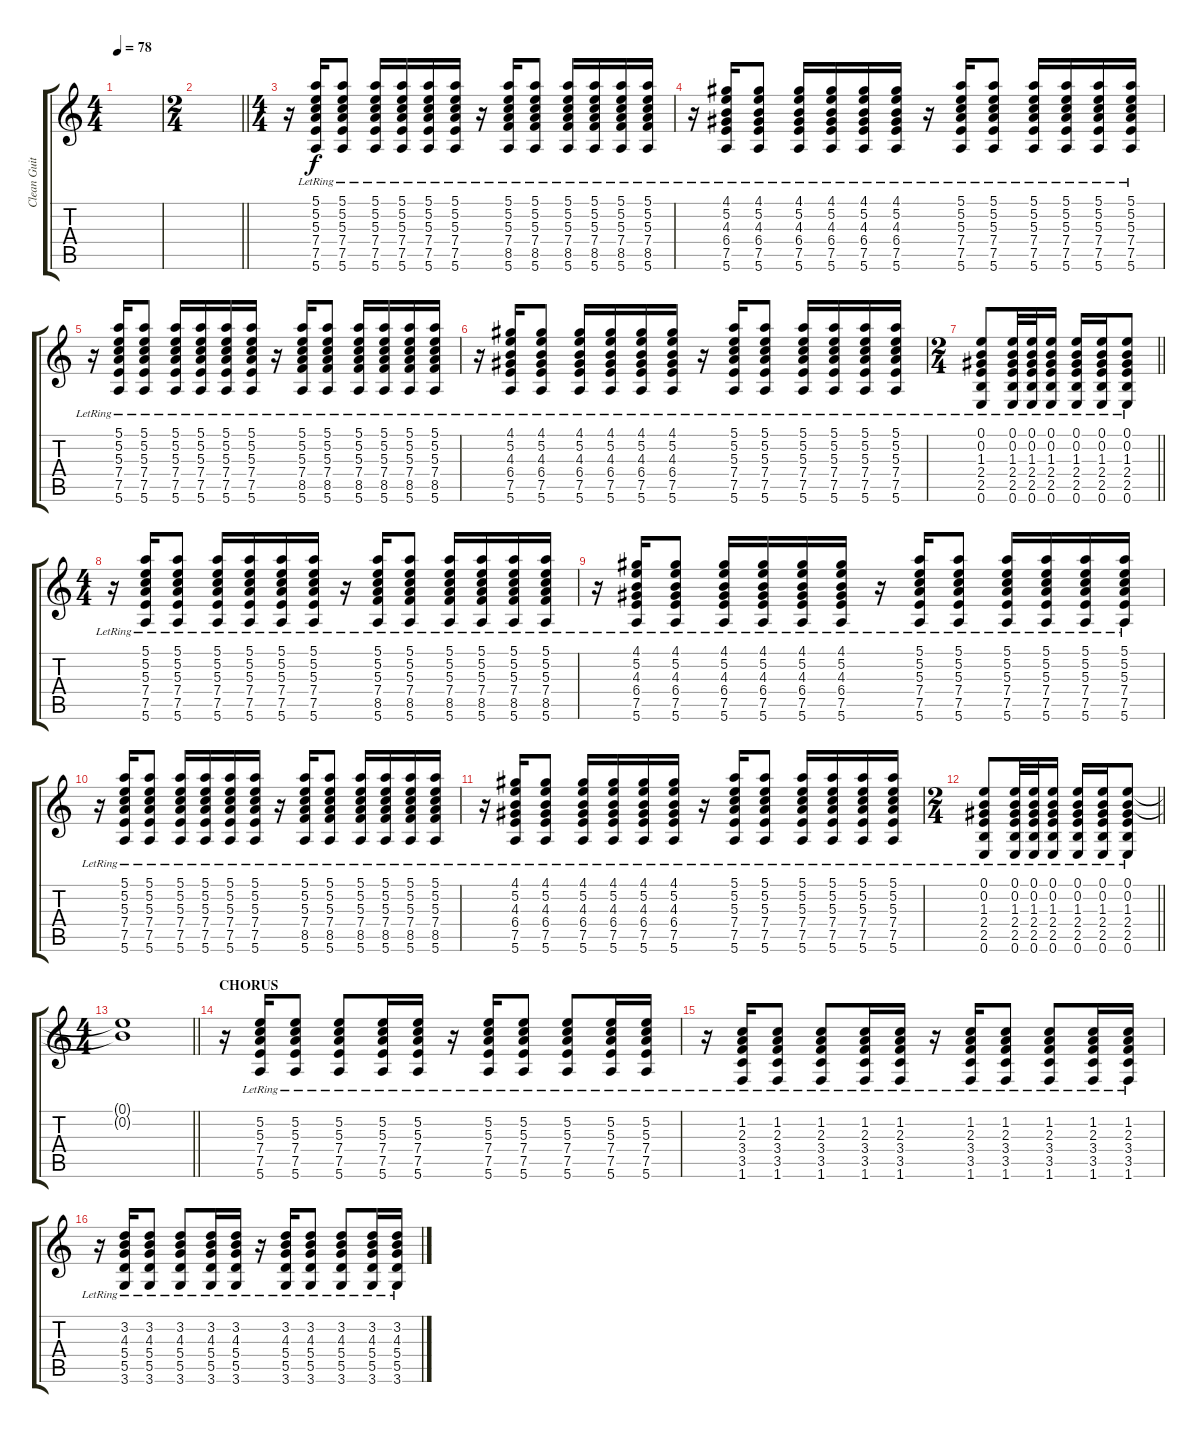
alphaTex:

\track ("Clean Guitar" "Clean Guit") {instrument electricguitarclean}
\staff {score tabs}
\tuning (E4 B3 G3 D3 A2 E2) {hide}
\ts (4 4)
\tempo 78
\clef g2
\ks c
|
\ts (2 4)
\barLineRight lightlight
|
\ts (4 4)
r.16 (5.1 5.2 5.3 7.4{lr} 7.5{lr} 5.6{lr}).16 (5.1 5.2 5.3 7.4{lr} 7.5{lr} 5.6{lr}).8 (5.1 5.2 5.3 7.4{lr} 7.5{lr} 5.6{lr}).16 (5.1 5.2 5.3 7.4{lr} 7.5{lr} 5.6{lr}).16 (5.1 5.2 5.3 7.4{lr} 7.5{lr} 5.6{lr}).16 (5.1 5.2 5.3 7.4{lr} 7.5{lr} 5.6{lr}).16 r.16 (5.1 5.2 5.3 7.4{lr} 8.5{lr} 5.6{lr}).16 (5.1 5.2 5.3 7.4{lr} 8.5{lr} 5.6{lr}).8 (5.1 5.2 5.3 7.4{lr} 8.5{lr} 5.6{lr}).16 (5.1 5.2 5.3 7.4{lr} 8.5{lr} 5.6{lr}).16 (5.1 5.2 5.3 7.4{lr} 8.5{lr} 5.6{lr}).16 (5.1 5.2 5.3 7.4{lr} 8.5{lr} 5.6{lr}).16 |
r.16 (4.1 5.2 4.3 6.4{lr} 7.5{lr} 5.6{lr}).16 (4.1 5.2 4.3 6.4{lr} 7.5{lr} 5.6{lr}).8 (4.1 5.2 4.3 6.4{lr} 7.5{lr} 5.6{lr}).16 (4.1 5.2 4.3 6.4{lr} 7.5{lr} 5.6{lr}).16 (4.1 5.2 4.3 6.4{lr} 7.5{lr} 5.6{lr}).16 (4.1 5.2 4.3 6.4{lr} 7.5{lr} 5.6{lr}).16 r.16 (5.1 5.2 5.3 7.4{lr} 7.5{lr} 5.6{lr}).16 (5.1 5.2 5.3 7.4{lr} 7.5{lr} 5.6{lr}).8 (5.1 5.2 5.3 7.4{lr} 7.5{lr} 5.6{lr}).16 (5.1 5.2 5.3 7.4{lr} 7.5{lr} 5.6{lr}).16 (5.1 5.2 5.3 7.4{lr} 7.5{lr} 5.6{lr}).16 (5.1 5.2 5.3 7.4{lr} 7.5{lr} 5.6{lr}).16 |
r.16 (5.1 5.2 5.3 7.4{lr} 7.5{lr} 5.6{lr}).16 (5.1 5.2 5.3 7.4{lr} 7.5{lr} 5.6{lr}).8 (5.1 5.2 5.3 7.4{lr} 7.5{lr} 5.6{lr}).16 (5.1 5.2 5.3 7.4{lr} 7.5{lr} 5.6{lr}).16 (5.1 5.2 5.3 7.4{lr} 7.5{lr} 5.6{lr}).16 (5.1 5.2 5.3 7.4{lr} 7.5{lr} 5.6{lr}).16 r.16 (5.1 5.2 5.3 7.4{lr} 8.5{lr} 5.6{lr}).16 (5.1 5.2 5.3 7.4{lr} 8.5{lr} 5.6{lr}).8 (5.1 5.2 5.3 7.4{lr} 8.5{lr} 5.6{lr}).16 (5.1 5.2 5.3 7.4{lr} 8.5{lr} 5.6{lr}).16 (5.1 5.2 5.3 7.4{lr} 8.5{lr} 5.6{lr}).16 (5.1 5.2 5.3 7.4{lr} 8.5{lr} 5.6{lr}).16 |
r.16 (4.1 5.2 4.3 6.4{lr} 7.5{lr} 5.6{lr}).16 (4.1 5.2 4.3 6.4{lr} 7.5{lr} 5.6{lr}).8 (4.1 5.2 4.3 6.4{lr} 7.5{lr} 5.6{lr}).16 (4.1 5.2 4.3 6.4{lr} 7.5{lr} 5.6{lr}).16 (4.1 5.2 4.3 6.4{lr} 7.5{lr} 5.6{lr}).16 (4.1 5.2 4.3 6.4{lr} 7.5{lr} 5.6{lr}).16 r.16 (5.1 5.2 5.3 7.4{lr} 7.5{lr} 5.6{lr}).16 (5.1 5.2 5.3 7.4{lr} 7.5{lr} 5.6{lr}).8 (5.1 5.2 5.3 7.4{lr} 7.5{lr} 5.6{lr}).16 (5.1 5.2 5.3 7.4{lr} 7.5{lr} 5.6{lr}).16 (5.1 5.2 5.3 7.4{lr} 7.5{lr} 5.6{lr}).16 (5.1 5.2 5.3 7.4{lr} 7.5{lr} 5.6{lr}).16 |
\ts (2 4)
\barLineRight lightlight
(0.1 0.2 1.3 2.4{lr} 2.5{lr} 0.6{lr}).8 (0.1 0.2 1.3 2.4{lr} 2.5{lr} 0.6{lr}).32 (0.1 0.2 1.3 2.4{lr} 2.5{lr} 0.6{lr}).32 (0.1 0.2 1.3 2.4{lr} 2.5{lr} 0.6{lr}).16 (0.1 0.2 1.3 2.4{lr} 2.5{lr} 0.6{lr}).16 (0.1 0.2 1.3 2.4{lr} 2.5{lr} 0.6{lr}).16 (0.1 0.2 1.3 2.4{lr} 2.5{lr} 0.6{lr}).8 |
\ts (4 4)
r.16 (5.1 5.2 5.3 7.4{lr} 7.5{lr} 5.6{lr}).16 (5.1 5.2 5.3 7.4{lr} 7.5{lr} 5.6{lr}).8 (5.1 5.2 5.3 7.4{lr} 7.5{lr} 5.6{lr}).16 (5.1 5.2 5.3 7.4{lr} 7.5{lr} 5.6{lr}).16 (5.1 5.2 5.3 7.4{lr} 7.5{lr} 5.6{lr}).16 (5.1 5.2 5.3 7.4{lr} 7.5{lr} 5.6{lr}).16 r.16 (5.1 5.2 5.3 7.4{lr} 8.5{lr} 5.6{lr}).16 (5.1 5.2 5.3 7.4{lr} 8.5{lr} 5.6{lr}).8 (5.1 5.2 5.3 7.4{lr} 8.5{lr} 5.6{lr}).16 (5.1 5.2 5.3 7.4{lr} 8.5{lr} 5.6{lr}).16 (5.1 5.2 5.3 7.4{lr} 8.5{lr} 5.6{lr}).16 (5.1 5.2 5.3 7.4{lr} 8.5{lr} 5.6{lr}).16 |
r.16 (4.1 5.2 4.3 6.4{lr} 7.5{lr} 5.6{lr}).16 (4.1 5.2 4.3 6.4{lr} 7.5{lr} 5.6{lr}).8 (4.1 5.2 4.3 6.4{lr} 7.5{lr} 5.6{lr}).16 (4.1 5.2 4.3 6.4{lr} 7.5{lr} 5.6{lr}).16 (4.1 5.2 4.3 6.4{lr} 7.5{lr} 5.6{lr}).16 (4.1 5.2 4.3 6.4{lr} 7.5{lr} 5.6{lr}).16 r.16 (5.1 5.2 5.3 7.4{lr} 7.5{lr} 5.6{lr}).16 (5.1 5.2 5.3 7.4{lr} 7.5{lr} 5.6{lr}).8 (5.1 5.2 5.3 7.4{lr} 7.5{lr} 5.6{lr}).16 (5.1 5.2 5.3 7.4{lr} 7.5{lr} 5.6{lr}).16 (5.1 5.2 5.3 7.4{lr} 7.5{lr} 5.6{lr}).16 (5.1 5.2 5.3 7.4{lr} 7.5{lr} 5.6{lr}).16 |
r.16 (5.1 5.2 5.3 7.4{lr} 7.5{lr} 5.6{lr}).16 (5.1 5.2 5.3 7.4{lr} 7.5{lr} 5.6{lr}).8 (5.1 5.2 5.3 7.4{lr} 7.5{lr} 5.6{lr}).16 (5.1 5.2 5.3 7.4{lr} 7.5{lr} 5.6{lr}).16 (5.1 5.2 5.3 7.4{lr} 7.5{lr} 5.6{lr}).16 (5.1 5.2 5.3 7.4{lr} 7.5{lr} 5.6{lr}).16 r.16 (5.1 5.2 5.3 7.4{lr} 8.5{lr} 5.6{lr}).16 (5.1 5.2 5.3 7.4{lr} 8.5{lr} 5.6{lr}).8 (5.1 5.2 5.3 7.4{lr} 8.5{lr} 5.6{lr}).16 (5.1 5.2 5.3 7.4{lr} 8.5{lr} 5.6{lr}).16 (5.1 5.2 5.3 7.4{lr} 8.5{lr} 5.6{lr}).16 (5.1 5.2 5.3 7.4{lr} 8.5{lr} 5.6{lr}).16 |
r.16 (4.1 5.2 4.3 6.4{lr} 7.5{lr} 5.6{lr}).16 (4.1 5.2 4.3 6.4{lr} 7.5{lr} 5.6{lr}).8 (4.1 5.2 4.3 6.4{lr} 7.5{lr} 5.6{lr}).16 (4.1 5.2 4.3 6.4{lr} 7.5{lr} 5.6{lr}).16 (4.1 5.2 4.3 6.4{lr} 7.5{lr} 5.6{lr}).16 (4.1 5.2 4.3 6.4{lr} 7.5{lr} 5.6{lr}).16 r.16 (5.1 5.2 5.3 7.4{lr} 7.5{lr} 5.6{lr}).16 (5.1 5.2 5.3 7.4{lr} 7.5{lr} 5.6{lr}).8 (5.1 5.2 5.3 7.4{lr} 7.5{lr} 5.6{lr}).16 (5.1 5.2 5.3 7.4{lr} 7.5{lr} 5.6{lr}).16 (5.1 5.2 5.3 7.4{lr} 7.5{lr} 5.6{lr}).16 (5.1 5.2 5.3 7.4{lr} 7.5{lr} 5.6{lr}).16 |
\ts (2 4)
\barLineRight lightlight
(0.1 0.2 1.3 2.4{lr} 2.5{lr} 0.6{lr}).8 (0.1 0.2 1.3 2.4{lr} 2.5{lr} 0.6{lr}).32 (0.1 0.2 1.3 2.4{lr} 2.5{lr} 0.6{lr}).32 (0.1 0.2 1.3 2.4{lr} 2.5{lr} 0.6{lr}).16 (0.1 0.2 1.3 2.4{lr} 2.5{lr} 0.6{lr}).16 (0.1 0.2 1.3 2.4{lr} 2.5{lr} 0.6{lr}).16 (0.1 0.2 1.3 2.4{lr} 2.5{lr} 0.6{lr}).8 |
\ts (4 4)
\barLineRight lightlight
(0.1{t} 0.2{t}).1 |
\section ("" "CHORUS")
r.16 (5.2 5.3 7.4{lr} 7.5{lr} 5.6{lr}).16 (5.2 5.3 7.4{lr} 7.5{lr} 5.6{lr}).8 (5.2 5.3 7.4{lr} 7.5{lr} 5.6{lr}).8 (5.2 5.3 7.4{lr} 7.5{lr} 5.6{lr}).16 (5.2 5.3 7.4{lr} 7.5{lr} 5.6{lr}).16 r.16 (5.2 5.3 7.4{lr} 7.5{lr} 5.6{lr}).16 (5.2 5.3 7.4{lr} 7.5{lr} 5.6{lr}).8 (5.2 5.3 7.4{lr} 7.5{lr} 5.6{lr}).8 (5.2 5.3 7.4{lr} 7.5{lr} 5.6{lr}).16 (5.2 5.3 7.4{lr} 7.5{lr} 5.6{lr}).16 |
r.16 (1.2 2.3 3.4{lr} 3.5{lr} 1.6{lr}).16 (1.2 2.3 3.4{lr} 3.5{lr} 1.6{lr}).8 (1.2 2.3 3.4{lr} 3.5{lr} 1.6{lr}).8 (1.2 2.3 3.4{lr} 3.5{lr} 1.6{lr}).16 (1.2 2.3 3.4{lr} 3.5{lr} 1.6{lr}).16 r.16 (1.2 2.3 3.4{lr} 3.5{lr} 1.6{lr}).16 (1.2 2.3 3.4{lr} 3.5{lr} 1.6{lr}).8 (1.2 2.3 3.4{lr} 3.5{lr} 1.6{lr}).8 (1.2 2.3 3.4{lr} 3.5{lr} 1.6{lr}).16 (1.2 2.3 3.4{lr} 3.5{lr} 1.6{lr}).16 |
r.16 (3.2 4.3 5.4{lr} 5.5{lr} 3.6{lr}).16 (3.2 4.3 5.4{lr} 5.5{lr} 3.6{lr}).8 (3.2 4.3 5.4{lr} 5.5{lr} 3.6{lr}).8 (3.2 4.3 5.4{lr} 5.5{lr} 3.6{lr}).16 (3.2 4.3 5.4{lr} 5.5{lr} 3.6{lr}).16 r.16 (3.2 4.3 5.4{lr} 5.5{lr} 3.6{lr}).16 (3.2 4.3 5.4{lr} 5.5{lr} 3.6{lr}).8 (3.2 4.3 5.4{lr} 5.5{lr} 3.6{lr}).8 (3.2 4.3 5.4{lr} 5.5{lr} 3.6{lr}).16 (3.2 4.3 5.4{lr} 5.5{lr} 3.6{lr}).16
